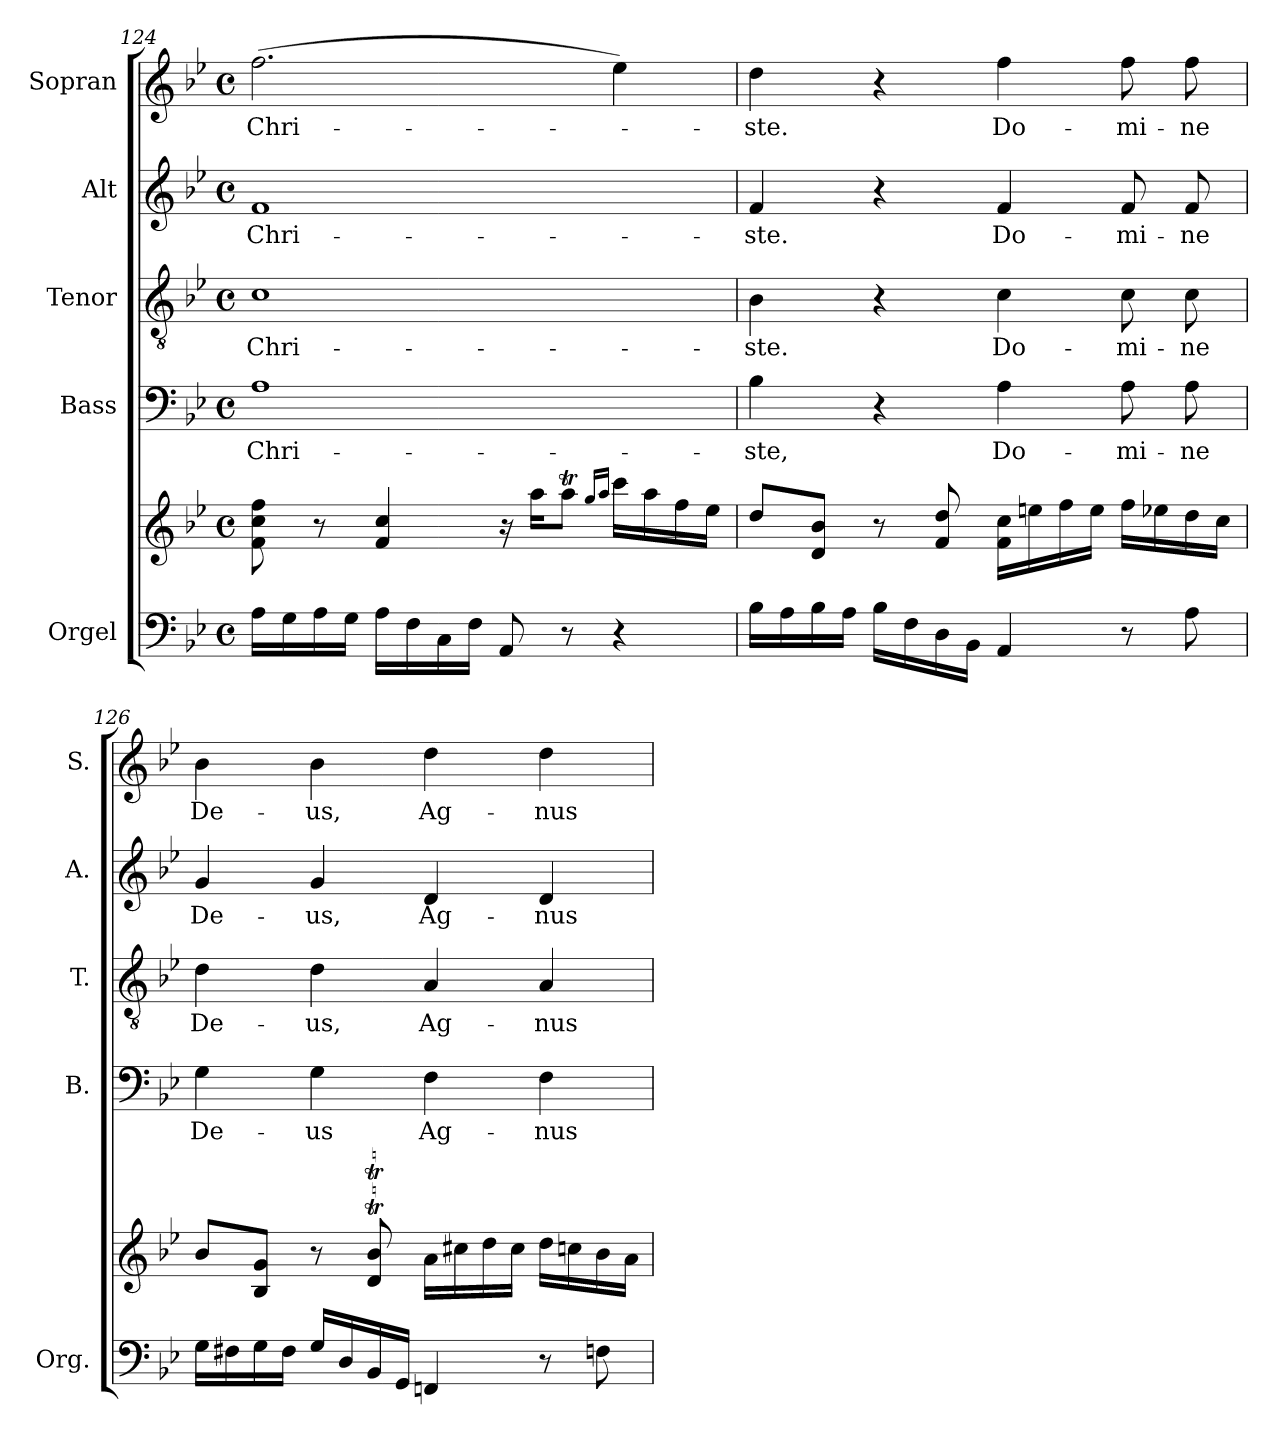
**kern	**kern	**kern	**text	**kern	**text	**kern	**text	**kern	**text
*part5	*part5	*part4	*part4	*part3	*part3	*part2	*part2	*part1	*part1
*staff6	*staff5	*staff4	*staff4	*staff3	*staff3	*staff2	*staff2	*staff1	*staff1
*I"Orgel	*	*I"Bass	*	*I"Tenor	*	*I"Alt	*	*I"Sopran	*
*I'Org.	*	*I'B.	*	*I'T.	*	*I'A.	*	*I'S.	*
*clefF4	*clefG2	*clefF4	*	*clefGv2	*	*clefG2	*	*clefG2	*
*k[b-e-]	*k[b-e-]	*k[b-e-]	*	*k[b-e-]	*	*k[b-e-]	*	*k[b-e-]	*
*B-:	*B-:	*B-:	*	*B-:	*	*B-:	*	*B-:	*
*M4/4	*M4/4	*M4/4	*	*M4/4	*	*M4/4	*	*M4/4	*
*met(c)	*met(c)	*met(c)	*	*met(c)	*	*met(c)	*	*met(c)	*
=124	=124	=124	=124	=124	=124	=124	=124	=124	=124
!	!	!	!LO:LY:b	!	!LO:LY:b	!	!LO:LY:b	!	!LO:LY:b
16A\LL	8f\ 8cc\ 8ff\	1A	Chri-	1c	Chri-	1f	Chri-	(>2.ff\	Chri-
16G\	.	.	.	.	.	.	.	.	.
16A\	8r	.	.	.	.	.	.	.	.
16G\JJ	.	.	.	.	.	.	.	.	.
16A\LL	4f/ 4cc/	.	.	.	.	.	.	.	.
16F\	.	.	.	.	.	.	.	.	.
16C\	.	.	.	.	.	.	.	.	.
16F\JJ	.	.	.	.	.	.	.	.	.
8AA/	16r	.	.	.	.	.	.	.	.
.	16aa\KL	.	.	.	.	.	.	.	.
8r	8aat\J	.	.	.	.	.	.	.	.
.	16qgg/LL	.	.	.	.	.	.	.	.
.	16qaa/JJ	.	.	.	.	.	.	.	.
4r	16ccc\LL	.	.	.	.	.	.	4ee-\)	.
.	16aa\	.	.	.	.	.	.	.	.
.	16ff\	.	.	.	.	.	.	.	.
.	16ee-\JJ	.	.	.	.	.	.	.	.
!!LO:LB:g=z
=125	=125	=125	=125	=125	=125	=125	=125	=125	=125
!	!	!	!LO:LY:b	!	!LO:LY:b	!	!LO:LY:b	!	!LO:LY:b
16B-\LL	8dd/L	4B-\	-ste,	4B-\	-ste.	4f/	-ste.	4dd\	-ste.
16A\	.	.	.	.	.	.	.	.	.
16B-\	8d/ 8b-/J	.	.	.	.	.	.	.	.
16A\JJ	.	.	.	.	.	.	.	.	.
16B-\LL	8r	4r	.	4r	.	4r	.	4r	.
16F\	.	.	.	.	.	.	.	.	.
16D\	8f/ 8dd/	.	.	.	.	.	.	.	.
16BB-\JJ	.	.	.	.	.	.	.	.	.
!	!	!	!LO:LY:b	!	!LO:LY:b	!	!LO:LY:b	!	!LO:LY:b
4AA/	16f\ 16cc\LL	4A\	Do-	4c\	Do-	4f/	Do-	4ff\	Do-
.	16een\	.	.	.	.	.	.	.	.
.	16ff\	.	.	.	.	.	.	.	.
.	16ee\JJ	.	.	.	.	.	.	.	.
!	!	!	!LO:LY:b	!	!LO:LY:b	!	!LO:LY:b	!	!LO:LY:b
8r	16ff\LL	8A\	-mi-	8c\	-mi-	8f/	-mi-	8ff\	-mi-
.	16ee-X\	.	.	.	.	.	.	.	.
!	!	!	!LO:LY:b	!	!LO:LY:b	!	!LO:LY:b	!	!LO:LY:b
8A\	16dd\	8A\	-ne	8c\	-ne	8f/	-ne	8ff\	-ne
.	16cc\JJ	.	.	.	.	.	.	.	.
=126	=126	=126	=126	=126	=126	=126	=126	=126	=126
!	!	!	!LO:LY:b	!	!LO:LY:b	!	!LO:LY:b	!	!LO:LY:b
16G\LL	8b-/L	4G\	De-	4d\	De-	4g/	De-	4b-\	De-
16F#X\	.	.	.	.	.	.	.	.	.
16G\	8B-/ 8g/J	.	.	.	.	.	.	.	.
16F#\JJ	.	.	.	.	.	.	.	.	.
!	!	!	!LO:LY:b	!	!LO:LY:b	!	!LO:LY:b	!	!LO:LY:b
16G/LL	8r	4G\	-us	4d\	-us,	4g/	-us,	4b-\	-us,
16D/	.	.	.	.	.	.	.	.	.
16BB-/	8d/T 8b-/T	.	.	.	.	.	.	.	.
16GG/JJ	.	.	.	.	.	.	.	.	.
!	!	!	!LO:LY:b	!	!LO:LY:b	!	!LO:LY:b	!	!LO:LY:b
4FFn/	16a\LL	4F\	Ag-	4A/	Ag-	4d/	Ag-	4dd\	Ag-
.	16cc#X\	.	.	.	.	.	.	.	.
.	16dd\	.	.	.	.	.	.	.	.
.	16cc#\JJ	.	.	.	.	.	.	.	.
!	!	!	!LO:LY:b	!	!LO:LY:b	!	!LO:LY:b	!	!LO:LY:b
8r	16dd\LL	4F\	-nus	4A/	-nus	4d/	-nus	4dd\	-nus
.	16ccn\	.	.	.	.	.	.	.	.
8Fn\	16b-\	.	.	.	.	.	.	.	.
.	16a\JJ	.	.	.	.	.	.	.	.
=	=	=	=	=	=	=	=	=	=
*-	*-	*-	*-	*-	*-	*-	*-	*-	*-
